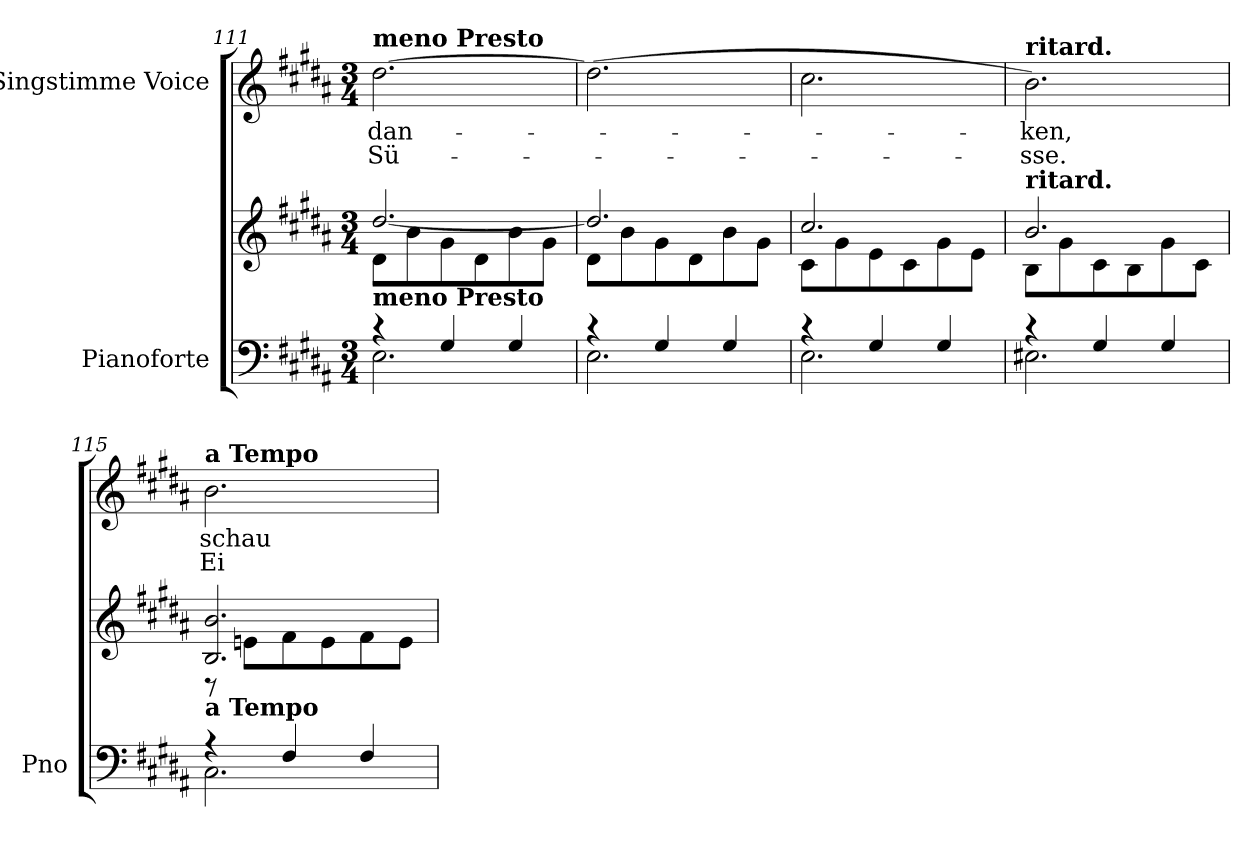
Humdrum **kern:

**kern	**kern	**kern	**text	**text
*part2	*part2	*part1	*part1	*part1
*staff3	*staff2	*staff1	*staff1	*staff1
*I"Pianoforte	*	*I"Singstimme Voice	*	*
*I'Pno	*	*	*	*
*clefF4	*clefG2	*clefG2	*	*
*k[f#c#g#d#a#]	*k[f#c#g#d#a#]	*k[f#c#g#d#a#]	*	*
*M3/4	*M3/4	*M3/4	*	*
=111	=111	=111	=111	=111
*^	*^	*	*	*
!	!	!	!	!LO:TX:a:B:t=meno Presto	!	!
!LO:TX:a:B:t=meno Presto	!	!	!	!	!	!
4r	2.E\	8d#\L	[2.dd#/	[2.dd#\	-dan-	Sü-
.	.	8b\	.	.	.	.
4G#/	.	8g#\	.	.	.	.
.	.	8d#\	.	.	.	.
4G#/	.	8b\	.	.	.	.
.	.	8g#\J	.	.	.	.
=112	=112	=112	=112	=112	=112	=112
4r	2.E\	8d#\L	2.dd#/]	(2.dd#\]	.	.
.	.	8b\	.	.	.	.
4G#/	.	8g#\	.	.	.	.
.	.	8d#\	.	.	.	.
4G#/	.	8b\	.	.	.	.
.	.	8g#\J	.	.	.	.
=113	=113	=113	=113	=113	=113	=113
4r	2.E\	8c#\L	2.cc#/	2.cc#\	.	.
.	.	8g#\	.	.	.	.
4G#/	.	8e\	.	.	.	.
.	.	8c#\	.	.	.	.
4G#/	.	8g#\	.	.	.	.
.	.	8e\J	.	.	.	.
=114	=114	=114	=114	=114	=114	=114
!	!	!	!	!LO:TX:a:B:t=ritard.	!	!
!	!	!LO:TX:a:B:t=ritard.	!	!	!	!
4r	2.E#X\	8B\L	2.b/	2.b\)	-ken,	-sse.
.	.	8g#\	.	.	.	.
4G#/	.	8c#\	.	.	.	.
.	.	8B\	.	.	.	.
4G#/	.	8g#\	.	.	.	.
.	.	8c#\J	.	.	.	.
=115	=115	=115	=115	=115	=115	=115
!	!	!	!	!LO:TX:a:B:t=a Tempo	!	!
!LO:TX:a:B:t=a Tempo	!	!	!	!	!	!
4r	2.C#\	2.B/ 2.b/	8r	2.b\	schau-	Ei-
.	.	.	8en\L	.	.	.
4F#/	.	.	8f#\	.	.	.
.	.	.	8e\	.	.	.
4F#/	.	.	8f#\	.	.	.
.	.	.	8e\J	.	.	.
*v	*v	*	*	*	*	*
*	*v	*v	*	*	*
=	=	=	=	=
*-	*-	*-	*-	*-
